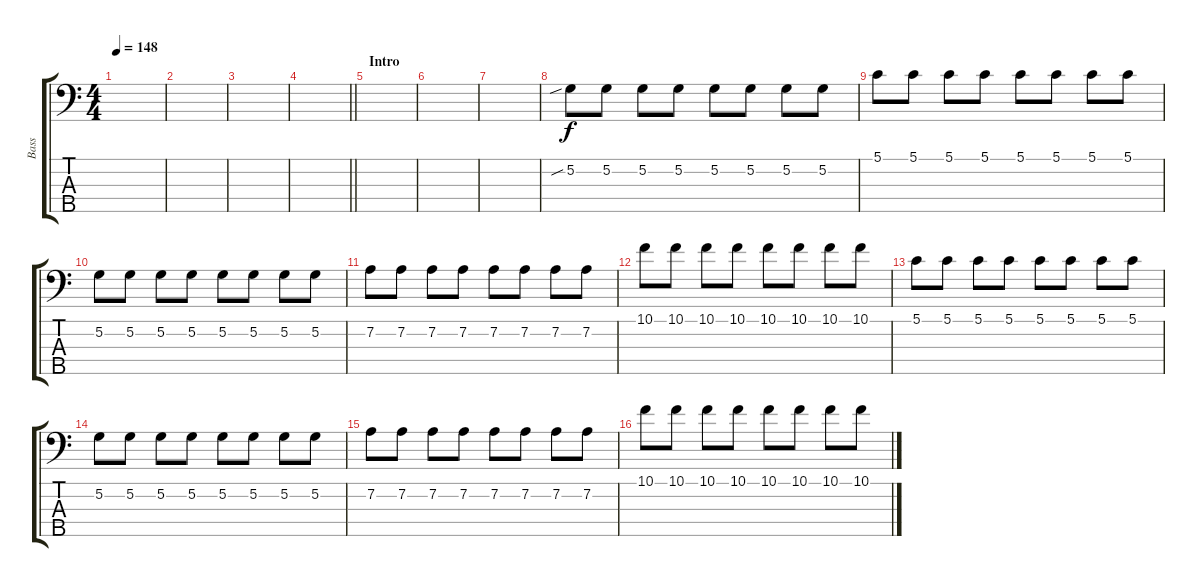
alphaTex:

\track ("Bass" "Bass") {instrument electricbassfinger}
\staff {score tabs}
\tuning (G2 D2 A1 E1 B0) {hide}
\ts (4 4)
\tempo 148
\clef f4
\ks c
|
|
|
\barLineRight lightlight
|
\section ("" "Intro")
|
|
|
5.2{sib}.8 5.2.8 5.2.8 5.2.8 5.2.8 5.2.8 5.2.8 5.2.8 |
5.1.8 5.1.8 5.1.8 5.1.8 5.1.8 5.1.8 5.1.8 5.1.8 |
5.2.8 5.2.8 5.2.8 5.2.8 5.2.8 5.2.8 5.2.8 5.2.8 |
7.2.8 7.2.8 7.2.8 7.2.8 7.2.8 7.2.8 7.2.8 7.2.8 |
10.1.8 10.1.8 10.1.8 10.1.8 10.1.8 10.1.8 10.1.8 10.1.8 |
5.1.8 5.1.8 5.1.8 5.1.8 5.1.8 5.1.8 5.1.8 5.1.8 |
5.2.8 5.2.8 5.2.8 5.2.8 5.2.8 5.2.8 5.2.8 5.2.8 |
7.2.8 7.2.8 7.2.8 7.2.8 7.2.8 7.2.8 7.2.8 7.2.8 |
10.1.8 10.1.8 10.1.8 10.1.8 10.1.8 10.1.8 10.1.8 10.1.8
